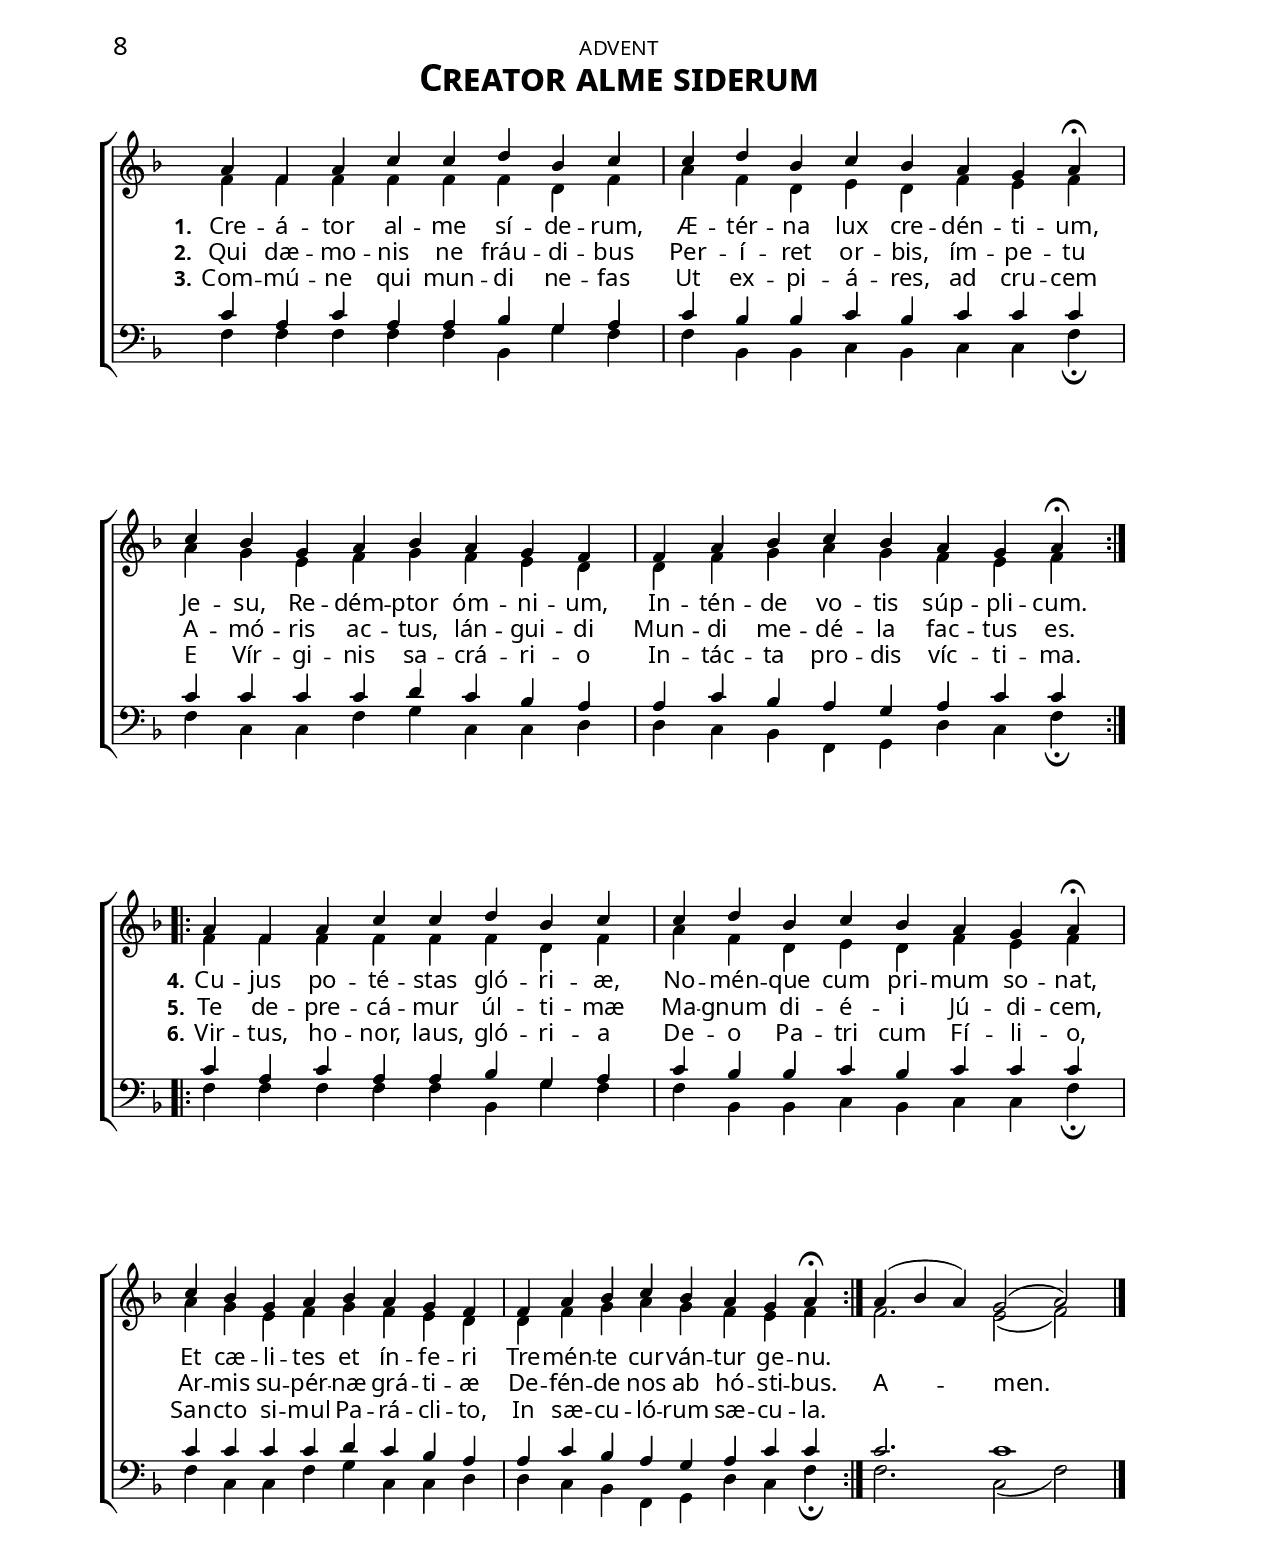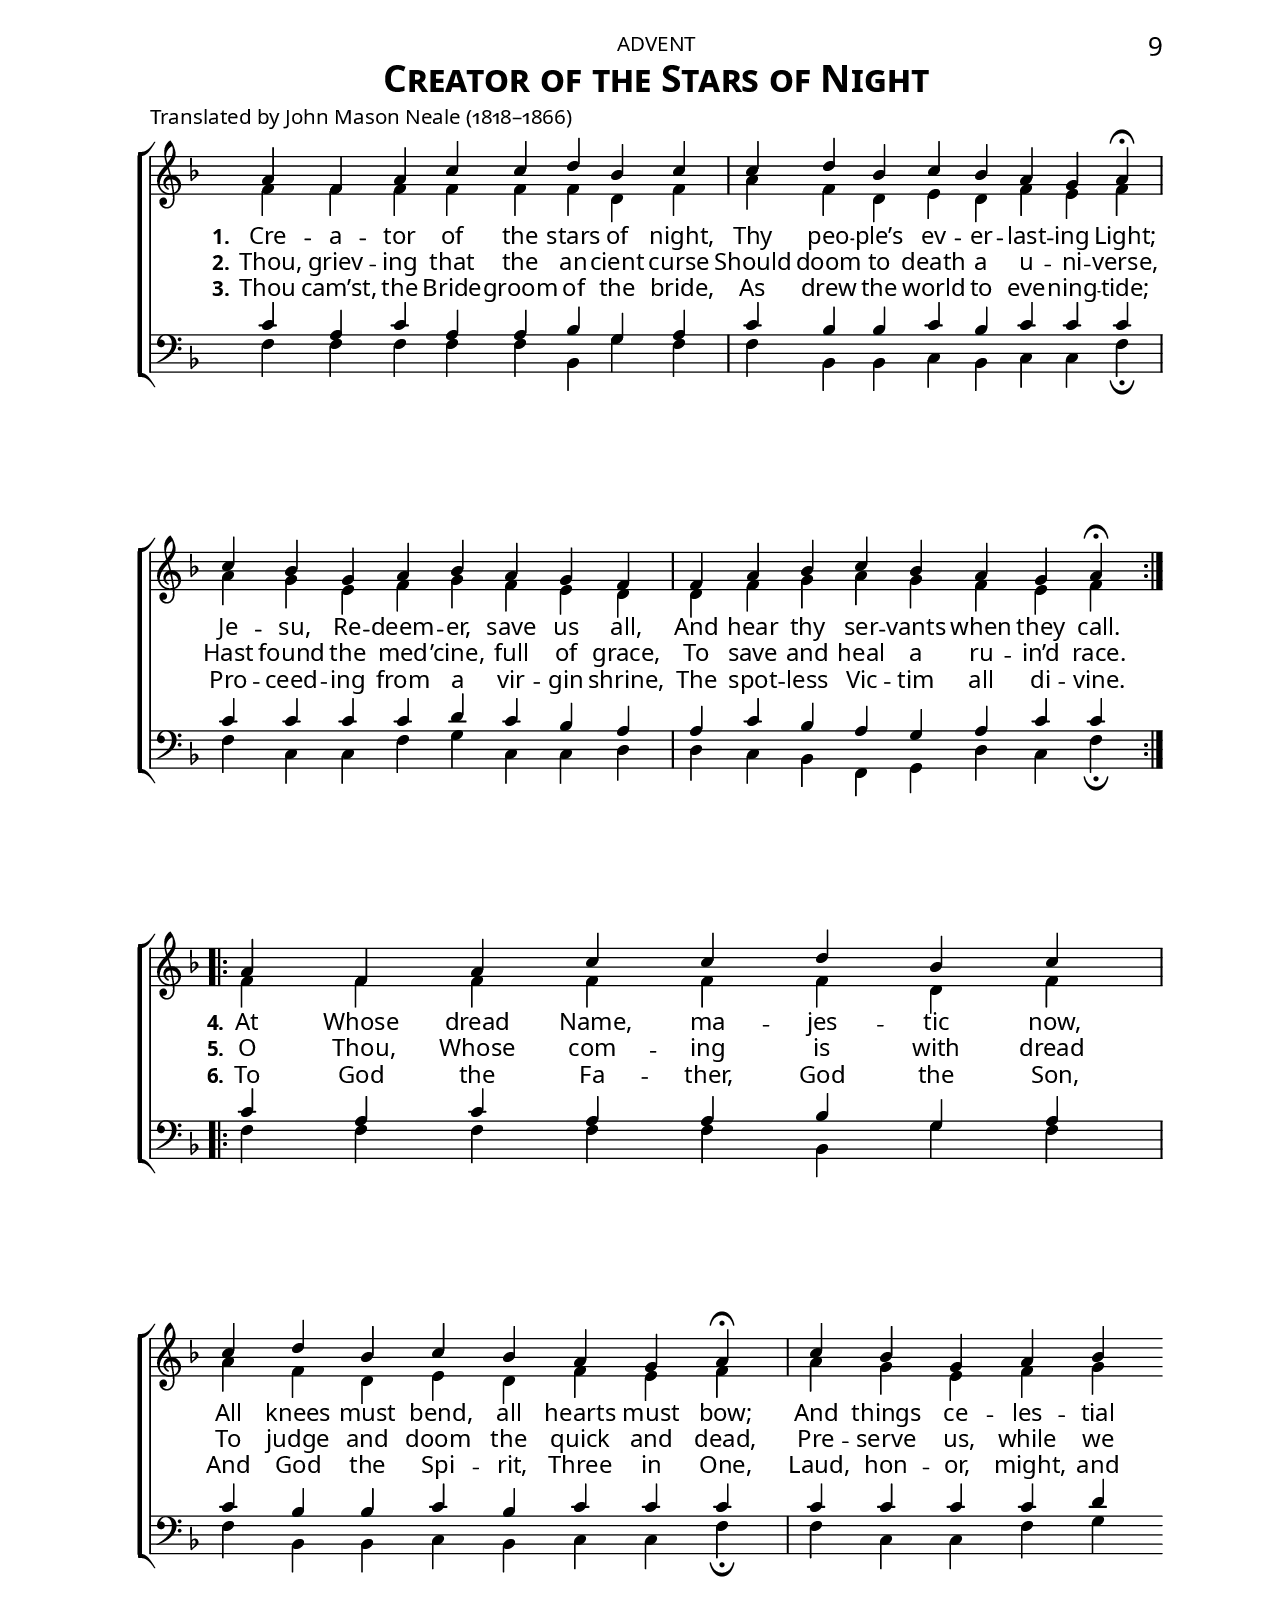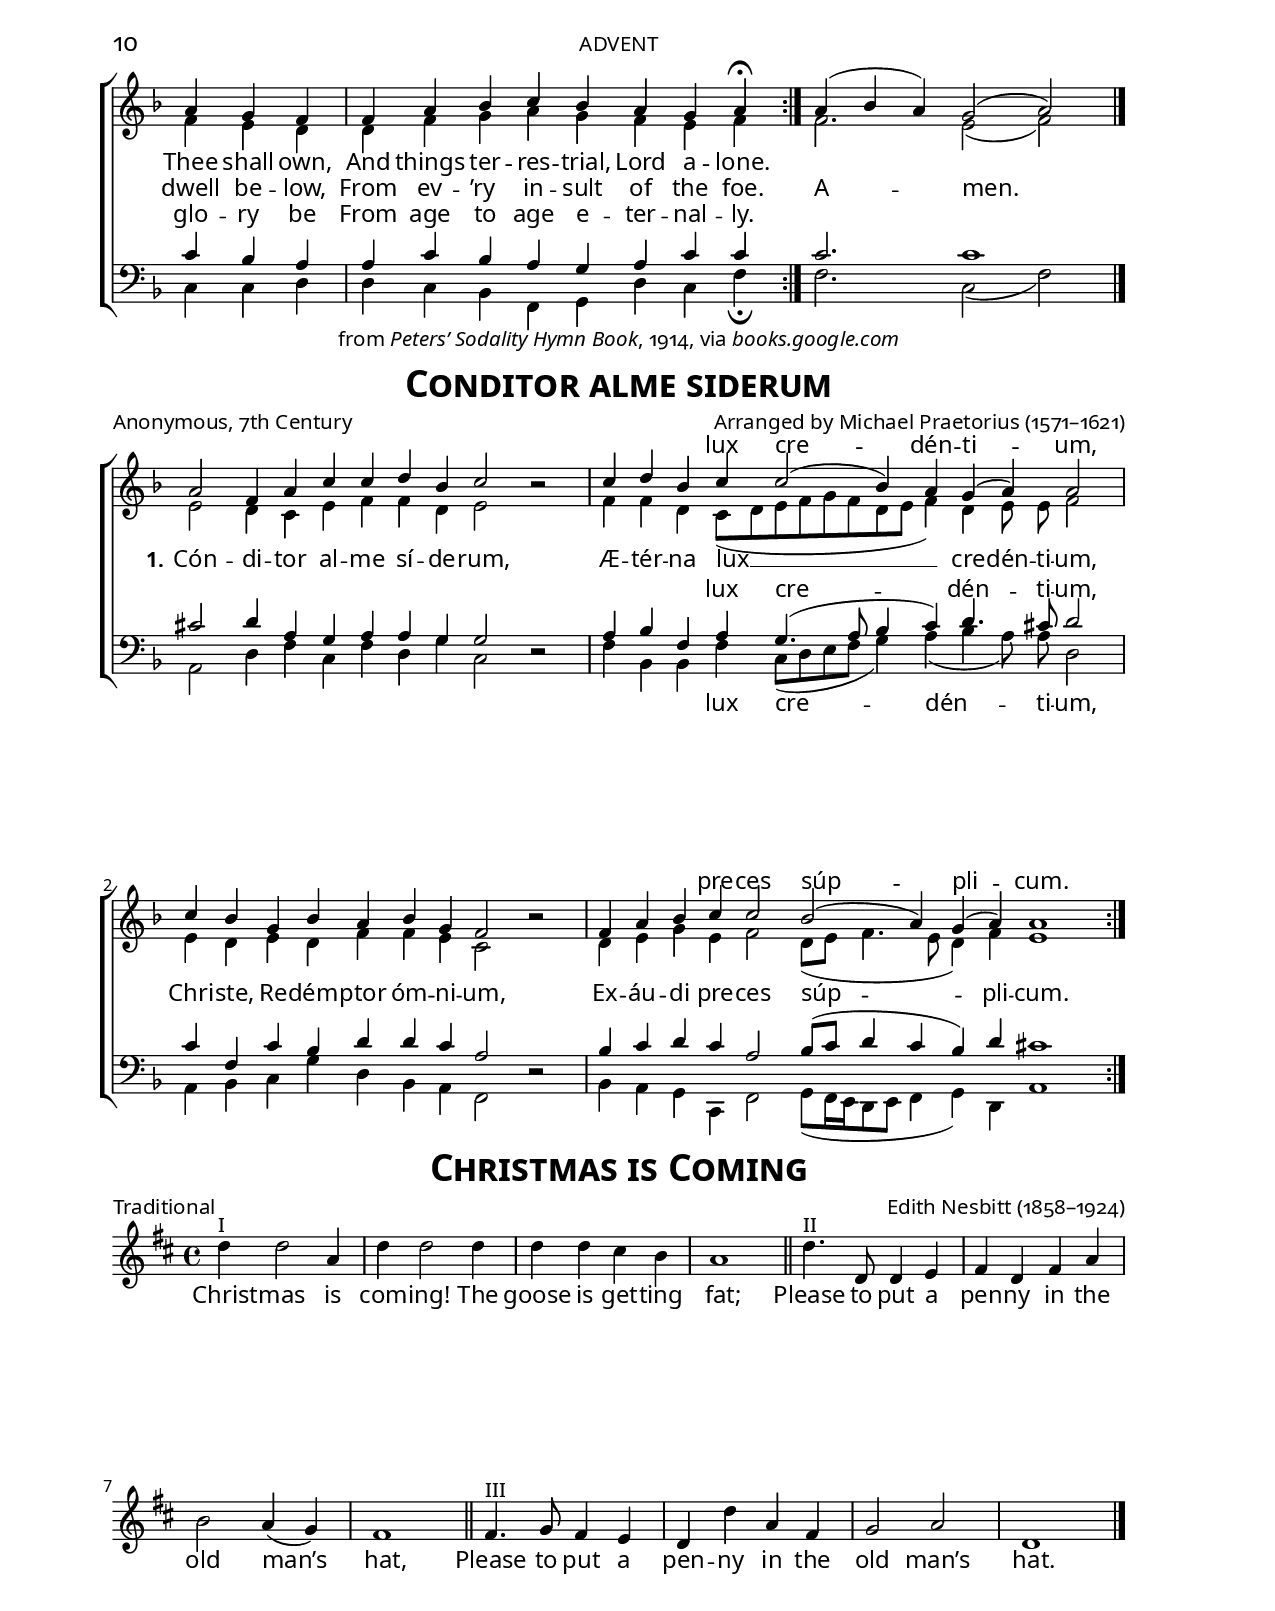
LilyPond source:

\version "2.14.2"
\include "util.ly"
\version "2.14.2"
#(set-global-staff-size 18) \paper{ #(define fonts (make-pango-font-tree "Garamond Premier Pro" "Garamond Premier Pro" "Garamond Premier Pro" (/ 18 20))) }
\header {tagline = ""}
\paper {
  print-all-headers = ##t
  paper-height = 11\in
  paper-width = 8.5\in
  indent = 0\in
  %system-system-spacing = #'((basic-distance . 10) (padding . 0))
  system-system-spacing =
    #'((basic-distance . 0)
       (minimum-distance . 0)
       (padding . -10)
       (stretchability . 100))
  score-markup-spacing =
    #'((basic-distance . 0)
       (minimum-distance . 0)
       (padding . 0)
       (stretchability . 0))
  markup-system-spacing =
    #'((basic-distance . 0)
       (minimum-distance . 0)
       (padding . 0)
       (stretchability . 0))
  ragged-last-bottom = ##f
  ragged-bottom = ##f
  two-sided = ##t
  inner-margin = 1\in
  outer-margin = 0.75\in
  top-margin = 0.26\in
  bottom-margin = 0.25\in
  first-page-number = #008
  print-first-page-number = ##t
  headerLine = \markup{\override #'(font-name . "Garamond Premier Pro") \smallCaps advent}
  oddHeaderMarkup = \markup\fill-line{
     \override #'(font-name . "Garamond Premier Pro")\abs-fontsize #12.5
     \combine 
        \fill-line{"" \on-the-fly #print-page-number-check-first
        \oldStylePageNum""
        }
        \fill-line{\headerLine}
  }
  evenHeaderMarkup = \markup {
     \override #'(font-name . "Garamond Premier Pro")\abs-fontsize #12.5
     \combine
        \on-the-fly #print-page-number-check-first
        \oldStylePageNum""
        \fill-line{\headerLine}
  }
}
global = {
  \key f \major
  \time 6/8
  \autoBeamOff
  \override DynamicLineSpanner #'staff-padding = #0.0
  \override DynamicLineSpanner #'Y-extent = #'(-1 . 1)
  \set Score.timing = ##f
}

sopMusic = \relative c'' {
  \repeat volta 2 {
    a4 f a
    c c d bes
    c \bar "|"
    c d bes
    c bes a g
    a\fermata \bar "|"
    
    c bes g
    a bes a g
    f \bar "|"
    f a bes
    c bes a g
    a\fermata
  }
}
sopAmen = \relative c'' {
  a4( bes a) g2( a) \bar "|."
}
sopWords = \lyricmode {
  
}

altoMusic = \relative c' {
  f4 f f
  f f f d
  f
  a f d
  e d f e
  f \bar "|"
  
  a g e
  f g f e
  d
  d f g
  a g f e
  f
}
altoAmen = \relative c' {
  f2. e2( f)
}
altoWords = \lyricmode {
  \dropLyricsIX
  \set stanza = #"1."
  Cre -- á -- tor al -- me sí -- de -- rum,
  Æ -- tér -- na lux cre -- dén -- ti -- um,
  Je -- su, Re -- dém -- ptor óm -- ni -- um,
  In -- tén -- de vo -- tis súp -- pli -- cum.

  \set stanza = #"4."
  Cu -- jus po -- té -- stas gló -- ri -- æ,
  No -- mén -- que cum pri -- mum so -- nat,
  Et cæ -- li -- tes et ín -- fe -- ri
  Tre -- mén -- te cur -- ván -- tur ge -- nu.
}
altoWordsII = \lyricmode {
  \dropLyricsIX
%\markup\italic
  \set stanza = #"2."
  Qui dæ -- mo -- nis ne fráu -- di -- bus
  Per -- í -- ret or -- bis, ím -- pe -- tu
  A -- mó -- ris ac -- tus, lán -- gui -- di
  Mun -- di me -- dé -- la fac -- tus es.

  \set stanza = #" 5."
  Te de -- pre -- cá -- mur úl -- ti -- mæ
  Ma -- gnum di -- é -- i Jú -- di -- cem,
  Ar -- mis su -- pér -- næ grá -- ti -- æ
  De -- fén -- de nos ab hó -- sti -- bus.

  A -- men.
}
altoWordsIII = \lyricmode {
  \dropLyricsIX
  \set stanza = #"3."
  Com -- mú -- ne qui mun -- di ne -- fas
  Ut ex -- pi -- á -- res, ad cru -- cem
  E Vír -- gi -- nis sa -- crá -- ri -- o
  In -- tác -- ta pro -- dis víc -- ti -- ma.

  \set stanza = #" 6."
  Vir -- tus, ho -- nor, laus, gló -- ri -- a
  De -- o Pa -- tri cum Fí -- li -- o,
  San -- cto si -- mul Pa -- rá -- cli -- to,
  In sæ -- cu -- ló -- rum sæ -- cu -- la.
}
altoWordsIV = \lyricmode {
  \dropLyricsVII
  \set stanza = #"4. "
  \set ignoreMelismata = ##t
}
altoWordsV = \lyricmode {
  \dropLyricsVII
  \set stanza = #"5. "
  \set ignoreMelismata = ##t
}
altoWordsVI = \lyricmode {
  \dropLyricsVII
  \set stanza = #"6. "
  \set ignoreMelismata = ##t
}
tenorMusic = \relative c' {
  c4 a c
  a a bes g
  a
  c bes bes
  c bes c c
  c \bar "|"
  
  c c c
  c d c bes
  a
  a c bes
  a g a c
  c
}
tenorAmen = \relative c' {
  c2. c1
}
tenorWords = \lyricmode {

}

bassMusic = \relative c {
  f4 f f
  f f bes, g'
  f
  f bes, bes
  c bes c c
  f\fermata \bar "|"
  
  f c c
  f g c, c
  d
  d c bes
  f g d' c
  f\fermata
}
bassAmen = \relative c {
  f2. c2( f)
}
bassWords = \lyricmode {

}

pianoRH = \relative c' {
  
}
pianoLH = \relative c' {
  
}

\score {
  <<
   \new ChoirStaff <<
    \new Staff = women <<
      \new Voice = "sopranos" { \voiceOne << \global {\repeat unfold2 \sopMusic \sopAmen}>> }
      \new Voice = "altos" { \voiceTwo << \global {\repeat unfold2 \altoMusic \altoAmen} >> }
    >>
    \new Lyrics \with { alignAboveContext = #"women" \override VerticalAxisGroup #'nonstaff-relatedstaff-spacing = #'((basic-distance . 1))} \lyricsto "sopranos" \sopWords
    \new Lyrics = "altosVI"  \with { alignBelowContext = #"women" \override VerticalAxisGroup #'nonstaff-relatedstaff-spacing = #'((basic-distance . 1))} \lyricsto "altos" \altoWordsVI
    \new Lyrics = "altosV"  \with { alignBelowContext = #"women" \override VerticalAxisGroup #'nonstaff-relatedstaff-spacing = #'((basic-distance . 1))} \lyricsto "altos" \altoWordsV
    \new Lyrics = "altosIV"  \with { alignBelowContext = #"women" \override VerticalAxisGroup #'nonstaff-relatedstaff-spacing = #'((basic-distance . 1))} \lyricsto "altos" \altoWordsIV
    \new Lyrics = "altosIII"  \with { alignBelowContext = #"women" \override VerticalAxisGroup #'nonstaff-relatedstaff-spacing = #'((basic-distance . 1))} \lyricsto "altos" \altoWordsIII
    \new Lyrics = "altosII"  \with { alignBelowContext = #"women" \override VerticalAxisGroup #'nonstaff-relatedstaff-spacing = #'((basic-distance . 1))} \lyricsto "altos" \altoWordsII
    \new Lyrics = "altos"  \with { alignBelowContext = #"women" \override VerticalAxisGroup #'nonstaff-relatedstaff-spacing = #'((padding . -0.5))} \lyricsto "altos" \altoWords
   \new Staff = men <<
      \clef bass
      \new Voice = "tenors" { \voiceOne << \global {\repeat unfold2  \tenorMusic \tenorAmen} >> }
      \new Voice = "basses" { \voiceTwo << \global {\repeat unfold2 \bassMusic \bassAmen} >> }
    >>
    \new Lyrics \with { alignAboveContext = #"men" \override VerticalAxisGroup #'nonstaff-relatedstaff-spacing = #'((basic-distance . 1)) } \lyricsto "tenors" \tenorWords
    \new Lyrics \with { alignBelowContext = #"men" \override VerticalAxisGroup #'nonstaff-relatedstaff-spacing = #'((basic-distance . 1)) } \lyricsto "basses" \bassWords
  >>
%    \new PianoStaff << \new Staff { \new Voice { \pianoRH } } \new Staff { \clef "bass" \pianoLH } >>
  >>
  \layout {
  \context {
    \Lyrics
    \override LyricText #'font-size = #1.3
  }
    #(define fonts (make-pango-font-tree "Garamond Premier Pro" "Garamond Premier Pro" "Garamond Premier Pro" (/ 18 20)))
    \context {
      \Score
      %\override SpacingSpanner #'base-shortest-duration = #(ly:make-moment 1 8)
      %\override SpacingSpanner #'common-shortest-duration = #(ly:make-moment 1 4)
    }
    \context {
      % Remove all empty staves
      \Staff
      \RemoveEmptyStaves \override VerticalAxisGroup #'remove-first = ##t
      \remove "Time_signature_engraver"
    }
    \context {
      \Lyrics
      \override LyricText #'X-offset = #center-on-word
    }
  }
  \header {
    title = \markup{\override #'(font-name . "Garamond Premier Pro Semibold"){ \abs-fontsize #18 \smallCapsOldStyle"Creator alme siderum"}}
    %subtitle = \markup{\override #'(font-name . "Garamond Premier Pro"){ \abs-fontsize #12.5 "(Vesper Hymn for Sundays in Advent)"}}
    %arranger = \markup\oldStyleNum"Edited by Benjamin Bloomfield (1984–)"
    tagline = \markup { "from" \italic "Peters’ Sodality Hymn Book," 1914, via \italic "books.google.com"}
  }
}
\markup\vspace#0.5

















global = {
  \key f \major
  \time 6/8
  \autoBeamOff
  \override DynamicLineSpanner #'staff-padding = #0.0
  \override DynamicLineSpanner #'Y-extent = #'(-1 . 1)
  \set Score.timing = ##f
}

sopMusic = \relative c'' {
  \repeat volta 2 {
    a4 f a
    c c d bes
    c \bar "|"
    c d bes
    c bes a g
    a\fermata \bar "|"
    
    c bes g \bar""
    a bes \bar"" a g
    f \bar "|"
    f a bes
    c bes a g
    a\fermata
  }
}
sopAmen = \relative c'' {
  a4( bes a) g2( a) \bar "|."
}
sopWords = \lyricmode {
  
}

altoMusic = \relative c' {
  f4 f f
  f f f d
  f
  a f d
  e d f e
  f \bar "|"
  
  a g e
  f g f e
  d
  d f g
  a g f e
  f
}
altoAmen = \relative c' {
  f2. e2( f)
}
altoWords = \lyricmode {
  \dropLyricsIX
  \set stanza = #"1."
  Cre -- a -- tor of the stars of night,
  Thy peo -- ple’s ev -- er -- last -- ing Light;
  Je -- su, Re -- deem -- er, save us all,
  And hear thy ser -- vants when they call.

  \set stanza = #"4."
  At Whose dread Name, ma -- jes -- tic now,
  All knees must bend, all hearts must bow;
  And things ce -- les -- tial Thee shall own,
  And things ter -- res -- trial, Lord a -- lone.
}
altoWordsII = \lyricmode {
  \dropLyricsIX
%\markup\italic
  \set stanza = #"2."
  Thou, griev -- ing that the an -- cient curse
  Should doom to death a u -- ni -- verse,
  Hast found the med -- ’cine, full of grace,
  To save and heal a ru -- in’d race.
  
  \set stanza = #" 5."
  O Thou, Whose com -- ing is with dread
  To judge and doom the quick and dead,
  Pre -- serve us, while we dwell be -- low,
  From ev -- ’ry in -- sult of the foe.

  A -- men.
}
altoWordsIII = \lyricmode {
  \dropLyricsIX
  \set stanza = #"3."
  Thou cam’st, the Bride -- groom of the bride,
  As drew the world to eve -- ning -- tide;
  Pro -- ceed -- ing from a vir -- gin shrine,
  The spot -- less Vic -- tim all di -- vine.

  \set stanza = #" 6."
  To God the Fa -- ther, God the Son,
  And God the Spi -- rit, Three in One,
  Laud, hon -- or, might, and glo -- ry be
  From age to age e -- ter -- nal -- ly.
}
altoWordsIV = \lyricmode {
  \set stanza = #"4. "
  \set ignoreMelismata = ##t
}
altoWordsV = \lyricmode {
  \set stanza = #"5. "
  \set ignoreMelismata = ##t
}
altoWordsVI = \lyricmode {
  \set stanza = #"6. "
  \set ignoreMelismata = ##t
}
tenorMusic = \relative c' {
  c4 a c
  a a bes g
  a
  c bes bes
  c bes c c
  c \bar "|"
  
  c c c
  c d c bes
  a
  a c bes
  a g a c
  c
}
tenorAmen = \relative c' {
  c2. c1
}
tenorWords = \lyricmode {

}

bassMusic = \relative c {
  f4 f f
  f f bes, g'
  f
  f bes, bes
  c bes c c
  f\fermata \bar "|"
  
  f c c
  f g c, c
  d
  d c bes
  f g d' c
  f\fermata
}
bassAmen = \relative c {
  f2. c2( f)
}
bassWords = \lyricmode {

}

pianoRH = \relative c' {
  
}
pianoLH = \relative c' {
  
}

\score {
  <<
   \new ChoirStaff <<
    \new Staff = women <<
      \new Voice = "sopranos" { \voiceOne << \global {\repeat unfold2 \sopMusic \sopAmen}>> }
      \new Voice = "altos" { \voiceTwo << \global {\repeat unfold2 \altoMusic \altoAmen} >> }
    >>
    \new Lyrics \with { alignAboveContext = #"women" \override VerticalAxisGroup #'nonstaff-relatedstaff-spacing = #'((basic-distance . 1))} \lyricsto "sopranos" \sopWords
    \new Lyrics = "altosVI"  \with { alignBelowContext = #"women" \override VerticalAxisGroup #'nonstaff-relatedstaff-spacing = #'((basic-distance . 1))} \lyricsto "altos" \altoWordsVI
    \new Lyrics = "altosV"  \with { alignBelowContext = #"women" \override VerticalAxisGroup #'nonstaff-relatedstaff-spacing = #'((basic-distance . 1))} \lyricsto "altos" \altoWordsV
    \new Lyrics = "altosIV"  \with { alignBelowContext = #"women" \override VerticalAxisGroup #'nonstaff-relatedstaff-spacing = #'((basic-distance . 1))} \lyricsto "altos" \altoWordsIV
    \new Lyrics = "altosIII"  \with { alignBelowContext = #"women" \override VerticalAxisGroup #'nonstaff-relatedstaff-spacing = #'((basic-distance . 1))} \lyricsto "altos" \altoWordsIII
    \new Lyrics = "altosII"  \with { alignBelowContext = #"women" \override VerticalAxisGroup #'nonstaff-relatedstaff-spacing = #'((basic-distance . 1))} \lyricsto "altos" \altoWordsII
    \new Lyrics = "altos"  \with { alignBelowContext = #"women" \override VerticalAxisGroup #'nonstaff-relatedstaff-spacing = #'((padding . -0.5))} \lyricsto "altos" \altoWords
   \new Staff = men <<
      \clef bass
      \new Voice = "tenors" { \voiceOne << \global {\repeat unfold2  \tenorMusic \tenorAmen} >> }
      \new Voice = "basses" { \voiceTwo << \global {\repeat unfold2 \bassMusic \bassAmen} >> }
    >>
    \new Lyrics \with { alignAboveContext = #"men" \override VerticalAxisGroup #'nonstaff-relatedstaff-spacing = #'((basic-distance . 1)) } \lyricsto "tenors" \tenorWords
    \new Lyrics \with { alignBelowContext = #"men" \override VerticalAxisGroup #'nonstaff-relatedstaff-spacing = #'((basic-distance . 1)) } \lyricsto "basses" \bassWords
  >>
%    \new PianoStaff << \new Staff { \new Voice { \pianoRH } } \new Staff { \clef "bass" \pianoLH } >>
  >>
  \layout {
  \context {
    \Lyrics
    \override LyricText #'font-size = #1.3
  }
    \context {
      \Score
      %\override SpacingSpanner #'base-shortest-duration = #(ly:make-moment 1 8)
      %\override SpacingSpanner #'common-shortest-duration = #(ly:make-moment 1 4)
    }
    \context {
      % Remove all empty staves
      \Staff
      \RemoveEmptyStaves \override VerticalAxisGroup #'remove-first = ##t
      \remove "Time_signature_engraver"
    }
    \context {
      \Lyrics
      \override LyricText #'X-offset = #center-on-word
    }
  }
  \header {
    title = \markup{\override #'(font-name . "Garamond Premier Pro Semibold"){ \abs-fontsize #18 \smallCapsOldStyle"Creator of the Stars of Night"}}
    poet = \markup\oldStyleNum"Translated by John Mason Neale (1818–1866)"
    %arranger = \markup\oldStyleNum"Edited by Benjamin Bloomfield (1984–)"
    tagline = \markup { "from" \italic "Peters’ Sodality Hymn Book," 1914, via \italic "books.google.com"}
  }
}
\markup \fill-line{\concat{ "from " \italic "Peters’ Sodality Hymn Book" \oldStyleNum", 1914, via " \italic "books.google.com"}}
\markup\vspace#0




























%IF_NOT_6.14
global = {
  \key f \major
  \time 16/4
  \autoBeamOff
}

sopMusic = \relative c'' {
  \repeat volta 2 {
    \partial 4*12 a2 f4 a c c d bes c2 b\rest |
    \partial 4*12 c4 d bes c c2( bes4) a g( a) a2 |
    \partial 4*11 c4 bes g bes a bes g f2 b\rest |
    \partial 4*15 f4 a bes c c2 bes( a4) g( a) a1
  }
}
sopWords = \lyricmode {
  \repeat unfold 11 \skip1
  lux cre -- dén -- ti -- um,
  
  \repeat unfold 11 \skip1
  \dropLyricsIV
  pre -- ces súp -- pli -- cum.
}

altoMusic = \relative c' {
  \partial 4*12 e2 d4 c e f f d e2 s |
  \partial 4*12 f4 f d c8([ d e f g f d e] f4) d e8 e f2 |
  \partial 4*11 e4 d e d f f e c2 s |
  \partial 4*15 d4 e g e f2 d8[( e] f4. e8 d4) f e1 \bar ":|"
}
altoWords = \lyricmode {
  \dropLyricsVI
  \set stanza = #"1."
  Cón -- di -- tor al -- me sí -- de -- rum,
  Æ -- tér -- na lux __ cre -- dén -- ti -- um,
  \dropLyricsIX
  Chri -- ste, Re -- dém -- ptor óm -- ni -- um,
  Ex -- áu -- di pre -- ces súp -- pli -- cum.
}
altoWordsII = \lyricmode {
%\markup\italic
}
altoWordsIII = \lyricmode {
}
altoWordsIV = \lyricmode {
  
}

tenorMusic = \relative c' {
  \partial 4*12 cis2 d4 a g a a g g2 s |
  \partial 4*12 a4 bes f a g4.( a8 bes4 c) d4. cis8 d2 |
  \partial 4*11 c4 f, c' bes d d c a2 s |
  \partial 4*15 bes4 c d c a2 bes8([ c] d4 c bes) d cis1 \bar ":|"
}
tenorWords = \lyricmode {
  \repeat unfold 11 \skip1
  \dropLyricsIV
  lux cre -- dén -- ti -- um,
  
}
%  \repeat unfold 11 \skip1
%  pre -- ces súp -- pli -- cum.

bassMusic = \relative c {
  \partial 4*12 a2 d4 f c f d g c,2 d\rest |
  \partial 4*12 f4 bes, bes f' c8[( d e f] g4) a( bes a8) a d,2 |
  \partial 4*11 a4 bes c g' d bes a f2 d'\rest |
  \partial 4*15 bes4 a g c, f2 g8([ f16 e d8 e] f4 g) d a'1 \bar ":|"
}
bassWords = \lyricmode {
  \repeat unfold 11 \skip1
  lux cre -- dén -- ti -- um,
  
}
%  \repeat unfold 11 \skip1
%  pre -- ces súp -- pli -- cum.

\score {
  <<
   \new ChoirStaff <<
    \new Staff = women <<
      \new Voice = "sopranos" { \voiceOne << \global \sopMusic >> }
      \new Voice = "altos" { \voiceTwo << \global \altoMusic >> }
    >>
    \new Lyrics \with { alignAboveContext = #"women"  \override VerticalAxisGroup #'nonstaff-relatedstaff-spacing = #'((basic-distance . 1))} \lyricsto "sopranos" \sopWords
    \new Lyrics = "altosIV"  \with { alignBelowContext = #"women" \override VerticalAxisGroup #'nonstaff-relatedstaff-spacing = #'((basic-distance . 1))} \lyricsto "altos" \altoWordsIV
    \new Lyrics = "altosIII"  \with { alignBelowContext = #"women" \override VerticalAxisGroup #'nonstaff-relatedstaff-spacing = #'((basic-distance . 1))} \lyricsto "altos" \altoWordsIII
    \new Lyrics = "altosII"  \with { alignBelowContext = #"women" \override VerticalAxisGroup #'nonstaff-relatedstaff-spacing = #'((basic-distance . 1))} \lyricsto "altos" \altoWordsII
    \new Lyrics = "altos"  \with { alignBelowContext = #"women" \override VerticalAxisGroup #'nonstaff-relatedstaff-spacing = #'((padding . -0.5))} \lyricsto "altos" \altoWords
   \new Staff = men <<
      \clef bass
      \new Voice = "tenors" { \voiceOne << \global \tenorMusic >> }
      \new Voice = "basses" { \voiceTwo << \global \bassMusic >> }
    >>
    \new Lyrics \with { alignAboveContext = #"men" } \lyricsto "tenors" \tenorWords
    \new Lyrics \with { alignBelowContext = #"men" } \lyricsto "basses" \bassWords
  >>
%    \new PianoStaff << \new Staff { \new Voice { \pianoRH } } \new Staff { \clef "bass" \pianoLH } >>
  >>
  \layout {
  \context {
    \Lyrics
    \override LyricText #'font-size = #1.3
  }
    \context {
      \Score
      %\override SpacingSpanner #'base-shortest-duration = #(ly:make-moment 1 8)
      %\override SpacingSpanner #'common-shortest-duration = #(ly:make-moment 1 4)
    }
    \context {
      % Remove all empty staves
      \Staff
      \RemoveEmptyStaves \override VerticalAxisGroup #'remove-first = ##t
      \remove "Time_signature_engraver"
    }
    \context {
      \Lyrics
      \override LyricText #'X-offset = #center-on-word
    }
  }
  \header {
    title = \markup{\override #'(font-name . "Garamond Premier Pro Semibold"){ \abs-fontsize #18 \smallCapsOldStyle"Conditor alme siderum"}}
    poet = \markup\oldStyleNum"Anonymous, 7th Century"
    composer = \markup\oldStyleNum"Arranged by Michael Praetorius (1571–1621)"
    
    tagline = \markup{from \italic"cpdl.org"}
  }
}
%\markup\fill-line \center-align {\concat{"from "\italic"cpdl.org"}}
\markup\vspace#0
%END_IF_NOT_6.14


















global = {
  \key d \major
  \time 4/4
}

sopMusic = \relative c'' {
  d4^"I" d2 a4 |
  d d2 d4 |
  d d cis b |
  a1 \bar "||"
  
  d4.^"II" d,8 d4 e |
  fis d fis a |
  b2 a4( g) |
  fis1 \bar "||"
  
  fis4.^"III" g8 fis4 e |
  d d' a fis |
  g2 a |
  d,1 \bar "|."
}
sopWords = \lyricmode {
  \dropLyricsIV
  Christ -- mas is com -- ing! The goose is get -- ting fat;
  Please to put a pen -- ny in the old man’s hat,
  Please to put a pen -- ny in the old man’s hat.
}

\score {
  \new Staff = women << \new Voice = sopranos { \global \sopMusic }
    \new Lyrics \with { alignBelowContext = #"women" \override VerticalAxisGroup #'nonstaff-relatedstaff-spacing = #'((basic-distance . 1))} \lyricsto "sopranos" \sopWords
  >>
  \layout {
  \context {
    \Lyrics
    \override LyricText #'font-size = #1.3
  }
    \context {
      \Score
      %\override SpacingSpanner #'base-shortest-duration = #(ly:make-moment 1 8)
      %\override SpacingSpanner #'common-shortest-duration = #(ly:make-moment 1 4)
    }
    \context {
      % Remove all empty staves
      % \Staff \RemoveEmptyStaves \override VerticalAxisGroup #'remove-first = ##t
    }
    \context {
      \Lyrics
      \override LyricText #'X-offset = #center-on-word
    }
  }
  \header {
    title = \markup{\override #'(font-name . "Garamond Premier Pro Semibold"){ \abs-fontsize #18 \smallCapsOldStyle"Christmas is Coming"}}
    %subtitle = \markup{\override #'(font-name . "Garamond Premier Pro"){ \abs-fontsize #12.5 "(Three-part Round)"}}
    poet = \markup\oldStyleNum"Traditional"
    composer = \markup\oldStyleNum"Edith Nesbitt (1858–1924)"
  }
}

